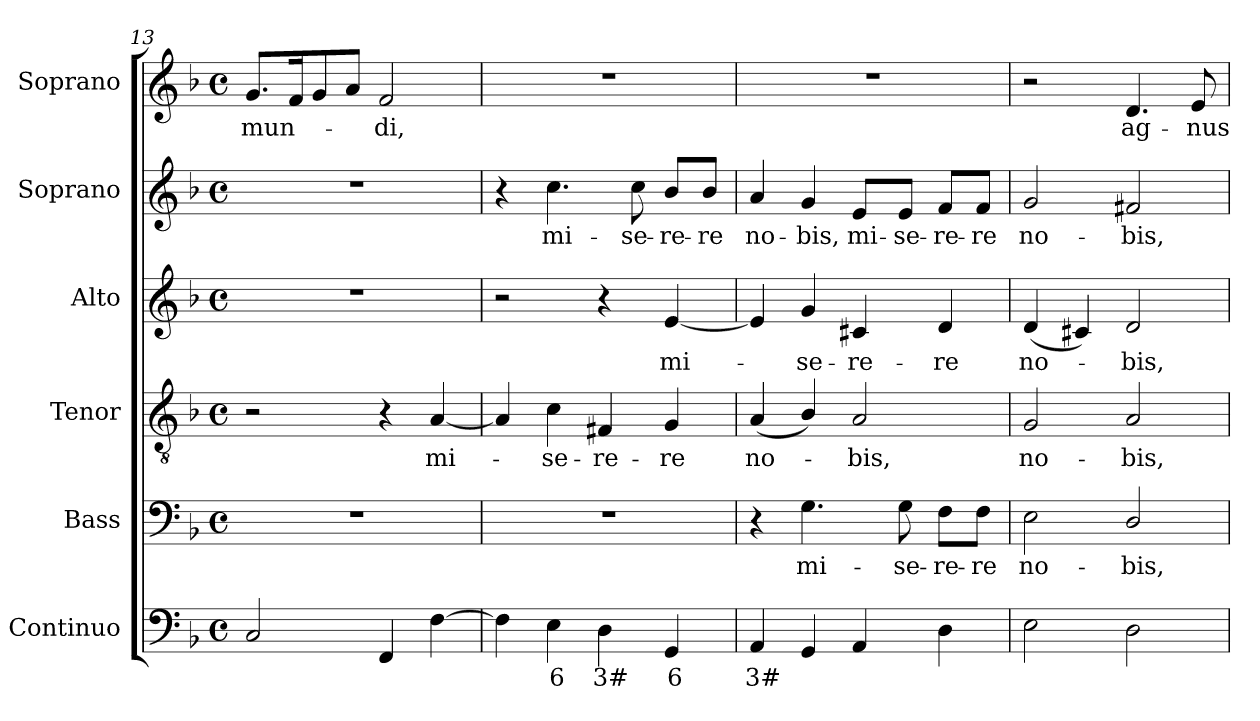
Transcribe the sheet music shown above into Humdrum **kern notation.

**kern	**text	**kern	**text	**kern	**text	**kern	**text	**kern	**text	**kern	**text
*part6	*part6	*part5	*part5	*part4	*part4	*part3	*part3	*part2	*part2	*part1	*part1
*staff6	*staff6	*staff5	*staff5	*staff4	*staff4	*staff3	*staff3	*staff2	*staff2	*staff1	*staff1
*I"Continuo	*	*I"Bass	*	*I"Tenor	*	*I"Alto	*	*I"Soprano	*	*I"Soprano	*
*I'Cont.	*	*I'B.	*	*I'T.	*	*I'A.	*	*I'S.	*	*I'S.	*
*clefF4	*	*clefF4	*	*clefGv2	*	*clefG2	*	*clefG2	*	*clefG2	*
*	*	*	*	*ITrd7c12	*	*	*	*	*	*	*
*k[b-]	*	*k[b-]	*	*k[b-]	*	*k[b-]	*	*k[b-]	*	*k[b-]	*
*F:	*	*F:	*	*F:	*	*F:	*	*F:	*	*F:	*
*M4/4	*	*M4/4	*	*M4/4	*	*M4/4	*	*M4/4	*	*M4/4	*
*met(c)	*	*met(c)	*	*met(c)	*	*met(c)	*	*met(c)	*	*met(c)	*
=13	=13	=13	=13	=13	=13	=13	=13	=13	=13	=13	=13
!	!	!	!	!	!	!	!	!	!	!	!LO:LY:b:color=#000000
2Ci/	.	1r	.	2r	.	1r	.	1r	.	8.gi/L	mun-
.	.	.	.	.	.	.	.	.	.	16fi/k	.
.	.	.	.	.	.	.	.	.	.	8gi/	.
.	.	.	.	.	.	.	.	.	.	8ai/J	.
!	!	!	!	!	!	!	!	!	!	!	!LO:LY:b:color=#000000
4FFi/	.	.	.	4r	.	.	.	.	.	2fi/	-di,
!	!	!	!	!	!LO:LY:b:color=#000000	!	!	!	!	!	!
[4Fi\	.	.	.	[4AAi/	mi-	.	.	.	.	.	.
=14	=14	=14	=14	=14	=14	=14	=14	=14	=14	=14	=14
4Fi\]	.	1r	.	4AAi/]	.	2r	.	4r	.	1r	.
!	!LO:LY:b:color=#000000	!	!	!	!	!	!	!	!	!	!
!	!	!	!	!	!LO:LY:b:color=#000000	!	!	!	!	!	!
!	!	!	!	!	!	!	!	!	!LO:LY:b:color=#000000	!	!
4Ei\	6	.	.	4Ci\	-se-	.	.	4.cci\	mi-	.	.
!	!LO:LY:b:color=#000000	!	!	!	!	!	!	!	!	!	!
!	!	!	!	!	!LO:LY:b:color=#000000	!	!	!	!	!	!
4Di\	3#	.	.	4FF#Xi/	-re-	4r	.	.	.	.	.
!	!	!	!	!	!	!	!	!	!LO:LY:b:color=#000000	!	!
.	.	.	.	.	.	.	.	8cci\	-se-	.	.
!	!LO:LY:b:color=#000000	!	!	!	!	!	!	!	!	!	!
!	!	!	!	!	!LO:LY:b:color=#000000	!	!	!	!	!	!
!	!	!	!	!	!	!	!LO:LY:b:color=#000000	!	!	!	!
!	!	!	!	!	!	!	!	!	!LO:LY:b:color=#000000	!	!
4GGi/	6	.	.	4GGi/	-re	[4ei/	mi-	8b-i/L	-re-	.	.
!	!	!	!	!	!	!	!	!	!LO:LY:b:color=#000000	!	!
.	.	.	.	.	.	.	.	8b-i/J	-re	.	.
=15	=15	=15	=15	=15	=15	=15	=15	=15	=15	=15	=15
!	!LO:LY:b:color=#000000	!	!	!	!	!	!	!	!	!	!
!	!	!	!	!	!LO:LY:b:color=#000000	!	!	!	!	!	!
!	!	!	!	!	!	!	!	!	!LO:LY:b:color=#000000	!	!
4AAi/	3#	4r	.	(4AAi/	no-	4ei/]	.	4ai/	no-	1r	.
!	!	!	!LO:LY:b:color=#000000	!	!	!	!	!	!	!	!
!	!	!	!	!	!	!	!LO:LY:b:color=#000000	!	!	!	!
!	!	!	!	!	!	!	!	!	!LO:LY:b:color=#000000	!	!
4GGi/	.	4.Gi\	mi-	4BB-i/)	.	4gi/	-se-	4gi/	-bis,	.	.
!	!	!	!	!	!LO:LY:b:color=#000000	!	!	!	!	!	!
!	!	!	!	!	!	!	!LO:LY:b:color=#000000	!	!	!	!
!	!	!	!	!	!	!	!	!	!LO:LY:b:color=#000000	!	!
4AAi/	.	.	.	2AAi/	-bis,	4c#Xi/	-re-	8ei/L	mi-	.	.
!	!	!	!LO:LY:b:color=#000000	!	!	!	!	!	!	!	!
!	!	!	!	!	!	!	!	!	!LO:LY:b:color=#000000	!	!
.	.	8Gi\	-se-	.	.	.	.	8ei/J	-se-	.	.
!	!	!	!LO:LY:b:color=#000000	!	!	!	!	!	!	!	!
!	!	!	!	!	!	!	!LO:LY:b:color=#000000	!	!	!	!
!	!	!	!	!	!	!	!	!	!LO:LY:b:color=#000000	!	!
4Di\	.	8Fi\L	-re-	.	.	4di/	-re	8fi/L	-re-	.	.
!	!	!	!LO:LY:b:color=#000000	!	!	!	!	!	!	!	!
!	!	!	!	!	!	!	!	!	!LO:LY:b:color=#000000	!	!
.	.	8Fi\J	-re	.	.	.	.	8fi/J	-re	.	.
=16	=16	=16	=16	=16	=16	=16	=16	=16	=16	=16	=16
!	!	!	!LO:LY:b:color=#000000	!	!	!	!	!	!	!	!
!	!	!	!	!	!LO:LY:b:color=#000000	!	!	!	!	!	!
!	!	!	!	!	!	!	!LO:LY:b:color=#000000	!	!	!	!
!	!	!	!	!	!	!	!	!	!LO:LY:b:color=#000000	!	!
2Ei\	.	2Ei\	no-	2GGi/	no-	(4di/	no-	2gi/	no-	2r	.
.	.	.	.	.	.	4c#Xi/)	.	.	.	.	.
!	!	!	!LO:LY:b:color=#000000	!	!	!	!	!	!	!	!
!	!	!	!	!	!LO:LY:b:color=#000000	!	!	!	!	!	!
!	!	!	!	!	!	!	!LO:LY:b:color=#000000	!	!	!	!
!	!	!	!	!	!	!	!	!	!LO:LY:b:color=#000000	!	!
!	!	!	!	!	!	!	!	!	!	!	!LO:LY:b:color=#000000
2Di\	.	2Di/	-bis,	2AAi/	-bis,	2di/	-bis,	2f#Xi/	-bis,	4.di/	ag-
!	!	!	!	!	!	!	!	!	!	!	!LO:LY:b:color=#000000
.	.	.	.	.	.	.	.	.	.	8ei/	-nus
=	=	=	=	=	=	=	=	=	=	=	=
*-	*-	*-	*-	*-	*-	*-	*-	*-	*-	*-	*-
